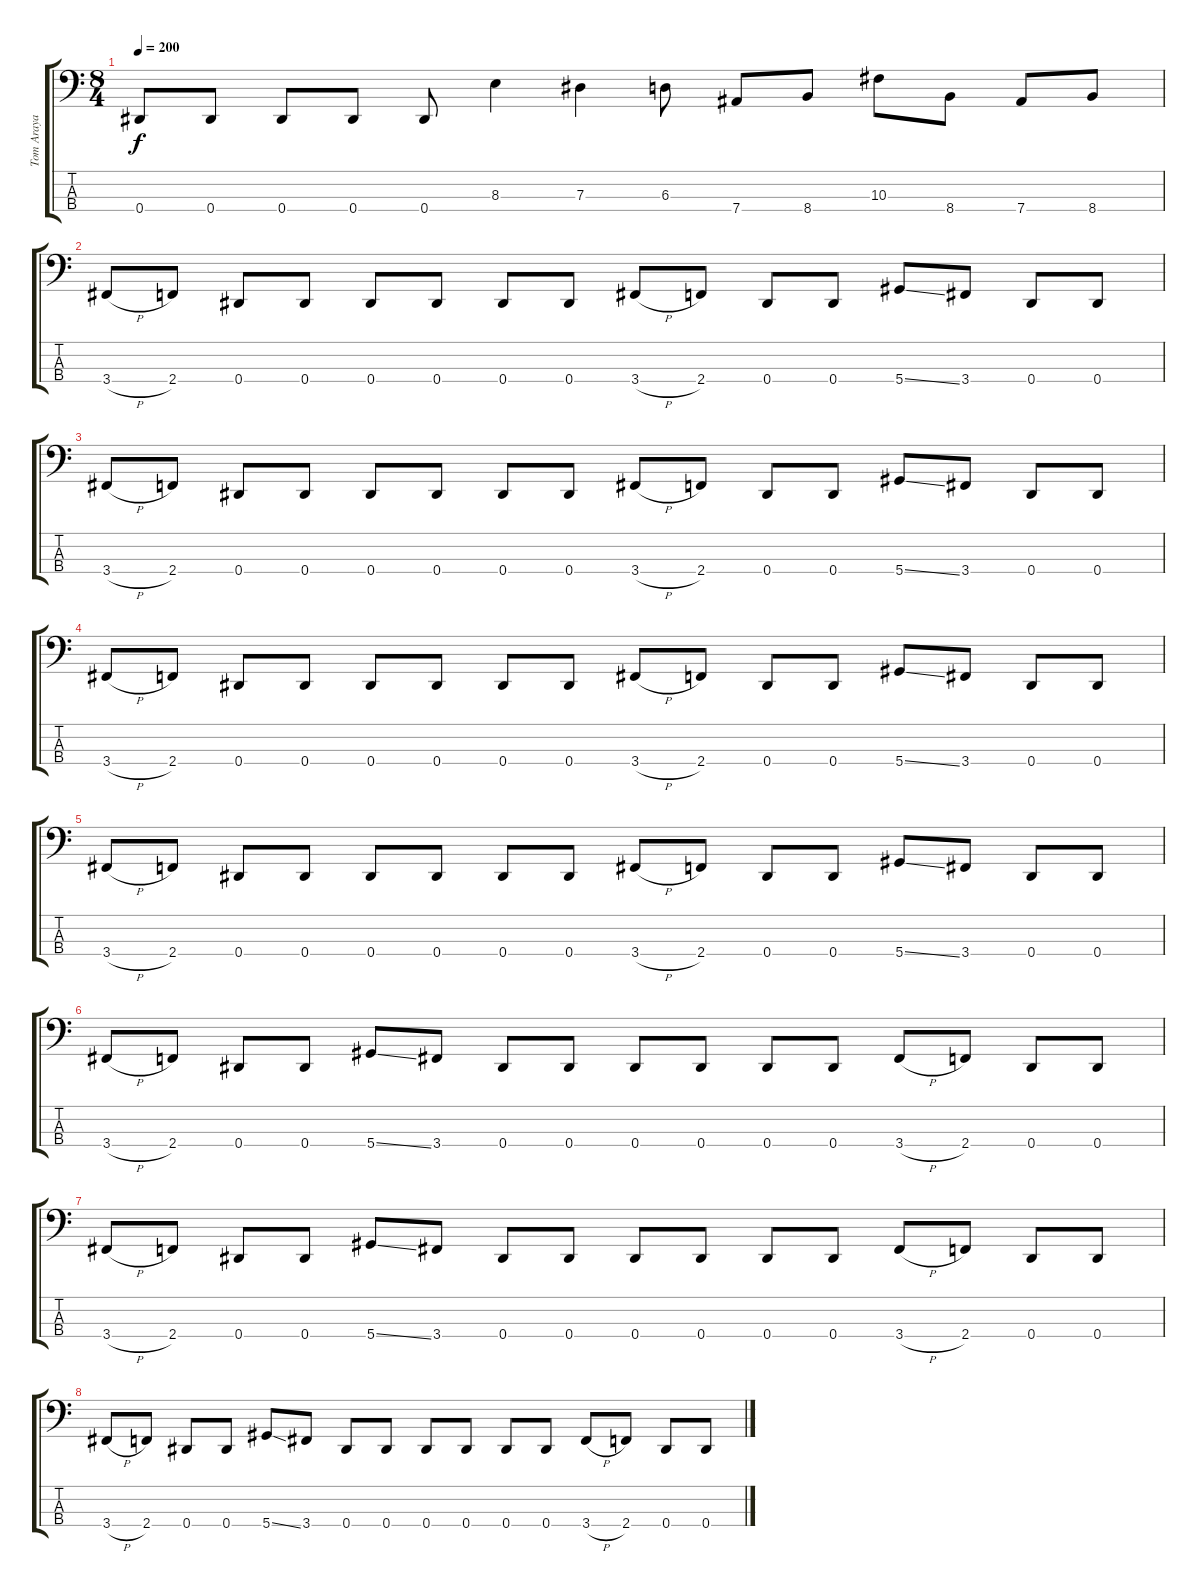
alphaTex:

\track ("Tom Araya" "Tom Araya") {instrument electricbassfinger}
\staff {score tabs}
\tuning (Gb2 Db2 Ab1 Eb1) {hide}
\ts (8 4)
\tempo 200
\clef f4
\ks c
0.4.8{dy f} 0.4.8 0.4.8 0.4.8 0.4.8 8.3.4 7.3.4 6.3.8 7.4.8 8.4.8 10.3.8 8.4.8 7.4.8 8.4.8 |
3.4{h}.8 2.4.8 0.4.8 0.4.8 0.4.8 0.4.8 0.4.8 0.4.8 3.4{h}.8 2.4.8 0.4.8 0.4.8 5.4{ss}.8 3.4.8 0.4.8 0.4.8 |
3.4{h}.8 2.4.8 0.4.8 0.4.8 0.4.8 0.4.8 0.4.8 0.4.8 3.4{h}.8 2.4.8 0.4.8 0.4.8 5.4{ss}.8 3.4.8 0.4.8 0.4.8 |
3.4{h}.8 2.4.8 0.4.8 0.4.8 0.4.8 0.4.8 0.4.8 0.4.8 3.4{h}.8 2.4.8 0.4.8 0.4.8 5.4{ss}.8 3.4.8 0.4.8 0.4.8 |
3.4{h}.8 2.4.8 0.4.8 0.4.8 0.4.8 0.4.8 0.4.8 0.4.8 3.4{h}.8 2.4.8 0.4.8 0.4.8 5.4{ss}.8 3.4.8 0.4.8 0.4.8 |
3.4{h}.8 2.4.8 0.4.8 0.4.8 5.4{ss}.8 3.4.8 0.4.8 0.4.8 0.4.8 0.4.8 0.4.8 0.4.8 3.4{h}.8 2.4.8 0.4.8 0.4.8 |
3.4{h}.8 2.4.8 0.4.8 0.4.8 5.4{ss}.8 3.4.8 0.4.8 0.4.8 0.4.8 0.4.8 0.4.8 0.4.8 3.4{h}.8 2.4.8 0.4.8 0.4.8 |
3.4{h}.8 2.4.8 0.4.8 0.4.8 5.4{ss}.8 3.4.8 0.4.8 0.4.8 0.4.8 0.4.8 0.4.8 0.4.8 3.4{h}.8 2.4.8 0.4.8 0.4.8
